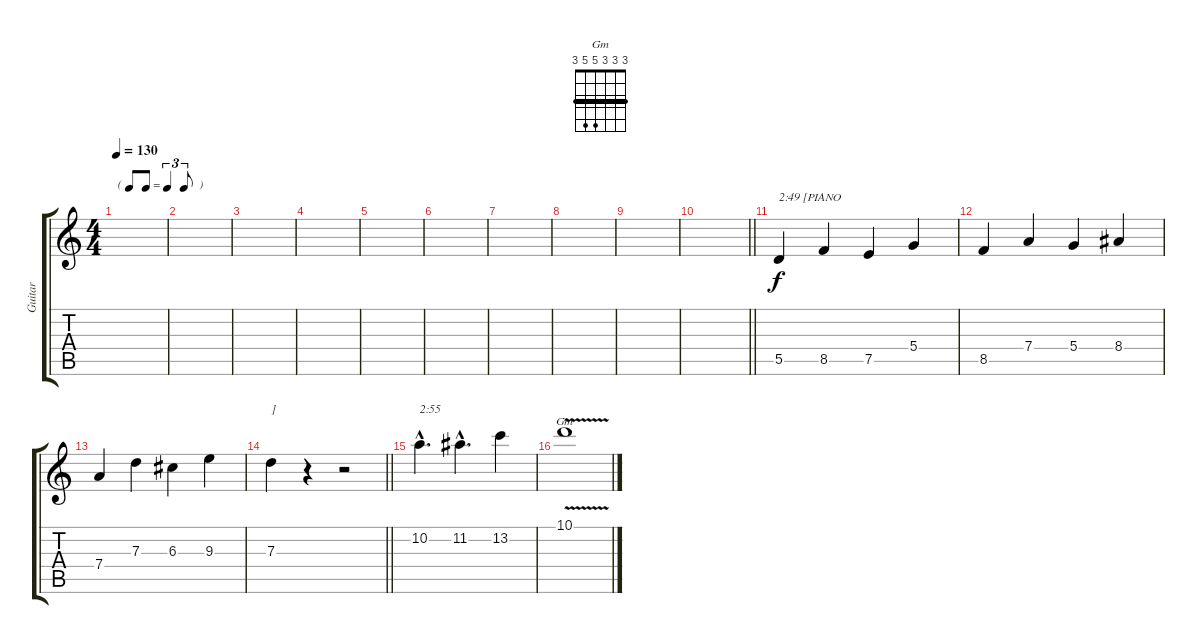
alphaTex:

\track ("Guitar" "Guitar") {instrument electricguitarjazz}
\staff {score tabs}
\tuning (E4 B3 G3 D3 A2 E2) {hide}
\chord ("Gm" 3 3 3 5 5 3) {barre 3}
\ts (4 4)
\tf triplet8th
\tempo 130
\clef g2
\ks c
|
|
|
|
|
|
|
|
|
\barLineRight lightlight
|
5.5.4{txt "2:49 [PIANO"} 8.5.4 7.5.4 5.4.4 |
8.5.4 7.4.4 5.4.4 8.4.4 |
7.4.4 7.3.4 6.3.4 9.3.4 |
\barLineRight lightlight
7.3.4{txt "]"} r.4 r.2 |
10.2{hac}.4{d txt "2:55"} 11.2{hac}.4{d} 13.2.4 |
10.1{v}.1{ch "Gm"}
